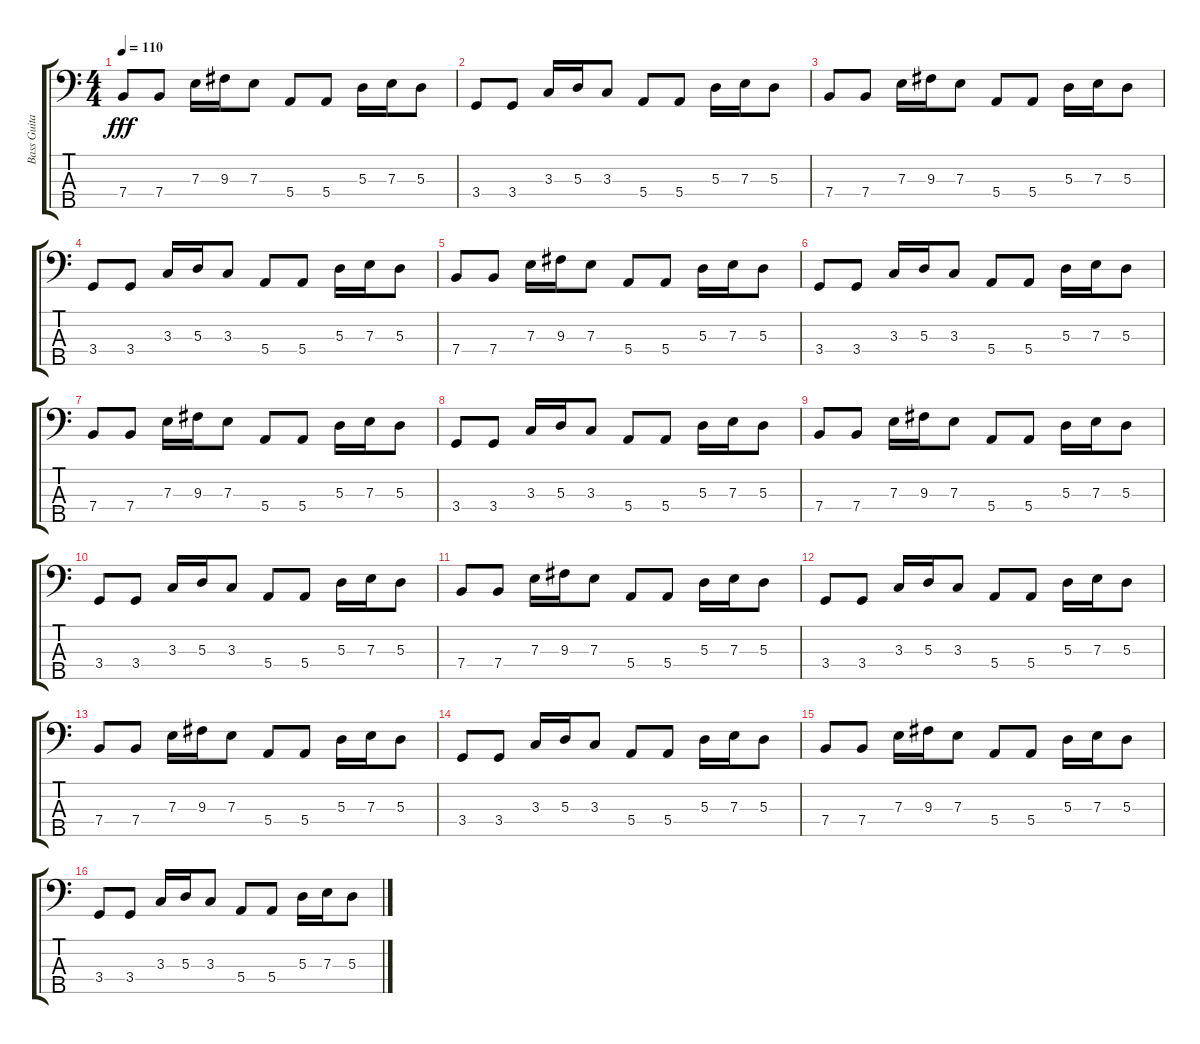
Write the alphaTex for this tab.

\track ("Bass Guitar" "Bass Guita") {instrument electricbassfinger}
\staff {score tabs}
\tuning (G2 D2 A1 E1 B0) {hide}
\ts (4 4)
\tempo 110
\clef f4
\ks c
7.4.8{dy fff} 7.4.8 7.3.16 9.3.16 7.3.8 5.4.8 5.4.8 5.3.16 7.3.16 5.3.8 |
3.4.8 3.4.8 3.3.16 5.3.16 3.3.8 5.4.8 5.4.8 5.3.16 7.3.16 5.3.8 |
7.4.8 7.4.8 7.3.16 9.3.16 7.3.8 5.4.8 5.4.8 5.3.16 7.3.16 5.3.8 |
3.4.8 3.4.8 3.3.16 5.3.16 3.3.8 5.4.8 5.4.8 5.3.16 7.3.16 5.3.8 |
7.4.8 7.4.8 7.3.16 9.3.16 7.3.8 5.4.8 5.4.8 5.3.16 7.3.16 5.3.8 |
3.4.8 3.4.8 3.3.16 5.3.16 3.3.8 5.4.8 5.4.8 5.3.16 7.3.16 5.3.8 |
7.4.8 7.4.8 7.3.16 9.3.16 7.3.8 5.4.8 5.4.8 5.3.16 7.3.16 5.3.8 |
3.4.8 3.4.8 3.3.16 5.3.16 3.3.8 5.4.8 5.4.8 5.3.16 7.3.16 5.3.8 |
7.4.8 7.4.8 7.3.16 9.3.16 7.3.8 5.4.8 5.4.8 5.3.16 7.3.16 5.3.8 |
3.4.8 3.4.8 3.3.16 5.3.16 3.3.8 5.4.8 5.4.8 5.3.16 7.3.16 5.3.8 |
7.4.8 7.4.8 7.3.16 9.3.16 7.3.8 5.4.8 5.4.8 5.3.16 7.3.16 5.3.8 |
3.4.8 3.4.8 3.3.16 5.3.16 3.3.8 5.4.8 5.4.8 5.3.16 7.3.16 5.3.8 |
7.4.8 7.4.8 7.3.16 9.3.16 7.3.8 5.4.8 5.4.8 5.3.16 7.3.16 5.3.8 |
3.4.8 3.4.8 3.3.16 5.3.16 3.3.8 5.4.8 5.4.8 5.3.16 7.3.16 5.3.8 |
7.4.8 7.4.8 7.3.16 9.3.16 7.3.8 5.4.8 5.4.8 5.3.16 7.3.16 5.3.8 |
3.4.8 3.4.8 3.3.16 5.3.16 3.3.8 5.4.8 5.4.8 5.3.16 7.3.16 5.3.8
